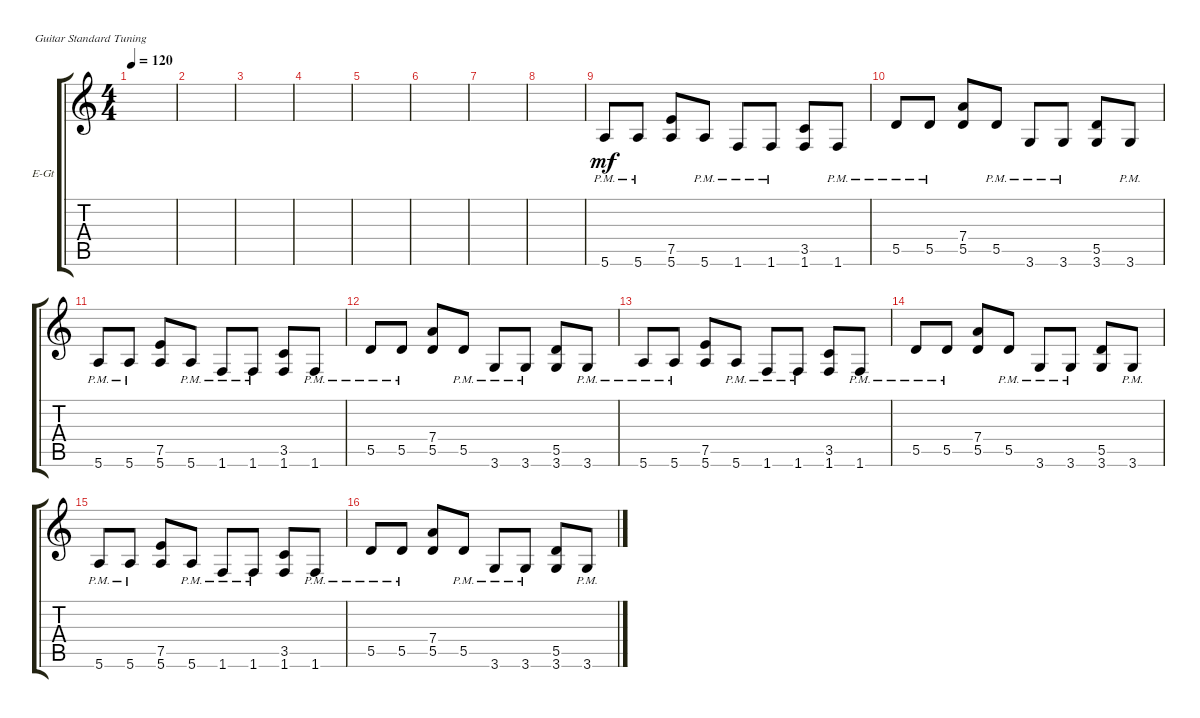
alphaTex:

\defaultSystemsLayout 4
\bracketExtendMode groupsimilarinstruments
\firstSystemTrackNameOrientation horizontal
\otherSystemsTrackNameOrientation horizontal
\track ("Electric Guitar" "E-Gt") {instrument distortionguitar}
\staff {score tabs}
\tuning (E4 B3 G3 D3 A2 E2)
\ts (4 4)
\tempo 120
\clef g2
\ks c
|
|
|
|
|
|
|
|
5.6{pm}.8{dy mf} 5.6{pm}.8 (5.6 7.5).8 5.6{pm}.8 1.6{pm}.8 1.6{pm}.8 (1.6 3.5).8 1.6{pm}.8 |
5.5{pm}.8 5.5{pm}.8 (5.5 7.4).8 5.5{pm}.8 3.6{pm}.8 3.6{pm}.8 (3.6 5.5).8 3.6{pm}.8 |
5.6{pm}.8 5.6{pm}.8 (5.6 7.5).8 5.6{pm}.8 1.6{pm}.8 1.6{pm}.8 (1.6 3.5).8 1.6{pm}.8 |
5.5{pm}.8 5.5{pm}.8 (5.5 7.4).8 5.5{pm}.8 3.6{pm}.8 3.6{pm}.8 (3.6 5.5).8 3.6{pm}.8 |
5.6{pm}.8 5.6{pm}.8 (5.6 7.5).8 5.6{pm}.8 1.6{pm}.8 1.6{pm}.8 (1.6 3.5).8 1.6{pm}.8 |
5.5{pm}.8 5.5{pm}.8 (5.5 7.4).8 5.5{pm}.8 3.6{pm}.8 3.6{pm}.8 (3.6 5.5).8 3.6{pm}.8 |
5.6{pm}.8 5.6{pm}.8 (5.6 7.5).8 5.6{pm}.8 1.6{pm}.8 1.6{pm}.8 (1.6 3.5).8 1.6{pm}.8 |
5.5{pm}.8 5.5{pm}.8 (5.5 7.4).8 5.5{pm}.8 3.6{pm}.8 3.6{pm}.8 (3.6 5.5).8 3.6{pm}.8
